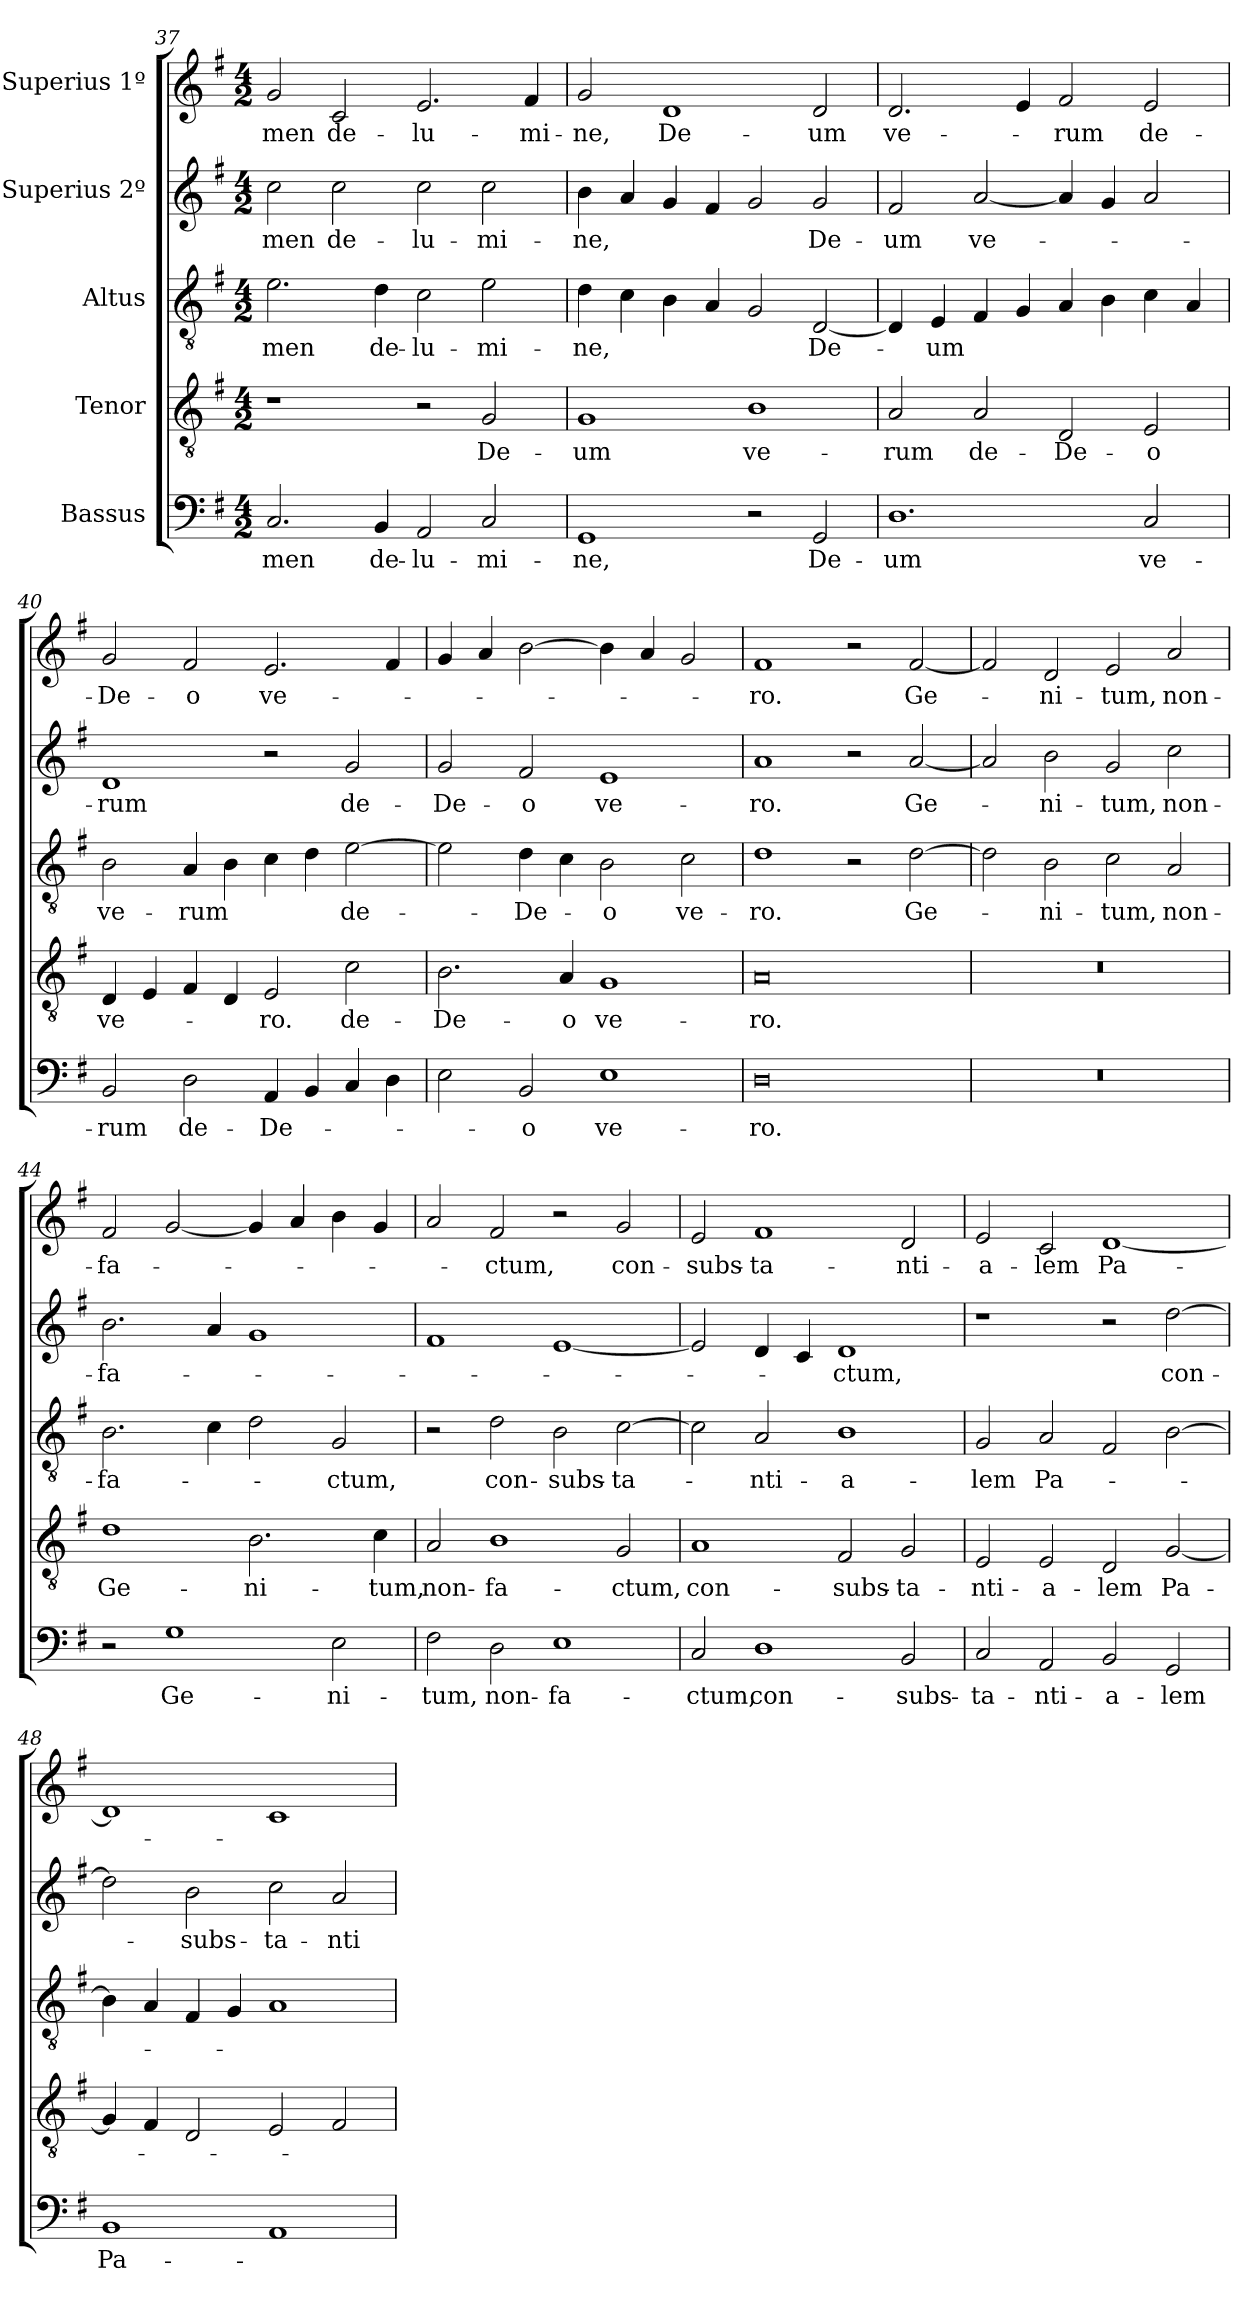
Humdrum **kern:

**kern	**text	**kern	**text	**kern	**text	**kern	**text	**kern	**text
*part5	*part5	*part4	*part4	*part3	*part3	*part2	*part2	*part1	*part1
*staff5	*staff5	*staff4	*staff4	*staff3	*staff3	*staff2	*staff2	*staff1	*staff1
*I"Bassus	*	*I"Tenor	*	*I"Altus	*	*I"Superius 2º	*	*I"Superius 1º	*
*clefF4	*	*clefGv2	*	*clefGv2	*	*clefG2	*	*clefG2	*
*k[f#]	*	*k[f#]	*	*k[f#]	*	*k[f#]	*	*k[f#]	*
*M4/2	*	*M4/2	*	*M4/2	*	*M4/2	*	*M4/2	*
=37	=37	=37	=37	=37	=37	=37	=37	=37	=37
2.C/	-men	1r	.	2.e\	-men	2cc\	-men	2g/	-men
.	.	.	.	.	.	2cc\	de-	2c/	de-
4BB/	de-	.	.	4d\	de-	.	.	.	.
2AA/	lu-	2r	.	2c\	lu-	2cc\	lu-	2.e/	lu-
2C/	-mi-	2G/	De-	2e\	-mi-	2cc\	-mi-	.	.
.	.	.	.	.	.	.	.	4f#/	-mi-
=38	=38	=38	=38	=38	=38	=38	=38	=38	=38
1GG/	-ne,	1G/	-um	4d\	-ne,	4b\	-ne,	2g/	-ne,
.	.	.	.	4c\	.	4a/	.	.	.
.	.	.	.	4B\	.	4g/	.	1d/	De-
.	.	.	.	4A/	.	4f#/	.	.	.
2r	.	1B\	ve-	2G/	.	2g/	.	.	.
2GG/	De-	.	.	[2D/	De-	2g/	De-	2d/	-um
=39	=39	=39	=39	=39	=39	=39	=39	=39	=39
1.D\	-um	2A/	-rum	4D/]	.	2f#/	-um	2.d/	ve-
.	.	.	.	4E/	-um	.	.	.	.
.	.	2A/	de-	4F#/	.	[2a/	ve-	.	.
.	.	.	.	4G/	.	.	.	4e/	.
.	.	2D/	De-	4A/	.	4a/]	.	2f#/	-rum
.	.	.	.	4B\	.	4g/	.	.	.
2C/	ve-	2E/	-o	4c\	.	2a/	.	2e/	de-
.	.	.	.	4A/	.	.	.	.	.
=40	=40	=40	=40	=40	=40	=40	=40	=40	=40
2BB/	-rum	4D/	ve-	2B\	ve-	1d/	-rum	2g/	De-
.	.	4E/	.	.	.	.	.	.	.
2D\	de-	4F#/	.	4A/	-rum	.	.	2f#/	-o
.	.	4D/	.	4B\	.	.	.	.	.
4AA/	De-	2E/	-ro.	4c\	.	2r	.	2.e/	ve-
4BB/	.	.	.	4d\	.	.	.	.	.
4C/	.	2c\	de-	[2e\	de-	2g/	de-	.	.
4D\	.	.	.	.	.	.	.	4f#/	.
=41	=41	=41	=41	=41	=41	=41	=41	=41	=41
2E\	.	2.B\	De-	2e\]	.	2g/	De-	4g/	.
.	.	.	.	.	.	.	.	4a/	.
2BB/	-o	.	.	4d\	De-	2f#/	-o	[2b\	.
.	.	4A/	-o	4c\	.	.	.	.	.
1E\	ve-	1G/	ve-	2B\	-o	1e/	ve-	4b\]	.
.	.	.	.	.	.	.	.	4a/	.
.	.	.	.	2c\	ve-	.	.	2g/	.
=42	=42	=42	=42	=42	=42	=42	=42	=42	=42
0D\	-ro.	0A/	-ro.	1d\	-ro.	1a/	-ro.	1f#/	-ro.
.	.	.	.	2r	.	2r	.	2r	.
.	.	.	.	[2d\	Ge-	[2a/	Ge-	[2f#/	Ge-
=43	=43	=43	=43	=43	=43	=43	=43	=43	=43
0r	.	0r	.	2d\]	.	2a/]	.	2f#/]	.
.	.	.	.	2B\	-ni-	2b\	-ni-	2d/	-ni-
.	.	.	.	2c\	-tum,	2g/	-tum,	2e/	-tum,
.	.	.	.	2A/	non-	2cc\	non-	2a/	non-
=44	=44	=44	=44	=44	=44	=44	=44	=44	=44
2r	.	1d\	Ge-	2.B\	fa-	2.b\	fa-	2f#/	fa-
1G\	Ge-	.	.	.	.	.	.	[2g/	.
.	.	.	.	4c\	.	4a/	.	.	.
.	.	2.B\	-ni-	2d\	.	1g/	.	4g/]	.
.	.	.	.	.	.	.	.	4a/	.
2E\	-ni-	.	.	2G/	-ctum,	.	.	4b\	.
.	.	4c\	-tum,	.	.	.	.	4g/	.
=45	=45	=45	=45	=45	=45	=45	=45	=45	=45
2F#\	-tum,	2A/	non-	2r	.	1f#/	.	2a/	.
2D\	non-	1B\	fa-	2d\	con-	.	.	2f#/	-ctum,
1E\	fa-	.	.	2B\	-subs-	[1e/	.	2r	.
.	.	2G/	-ctum,	[2c\	-ta-	.	.	2g/	con-
=46	=46	=46	=46	=46	=46	=46	=46	=46	=46
2C/	-ctum,	1A/	con-	2c\]	.	2e/]	.	2e/	-subs-
1D\	con-	.	.	2A/	-nti-	4d/	.	1f#/	-ta-
.	.	.	.	.	.	4c/	.	.	.
.	.	2F#/	-subs-	1B\	-a-	1d/	-ctum,	.	.
2BB/	-subs-	2G/	-ta-	.	.	.	.	2d/	-nti-
=47	=47	=47	=47	=47	=47	=47	=47	=47	=47
2C/	-ta-	2E/	-nti-	2G/	-lem	1r	.	2e/	-a-
2AA/	-nti-	2E/	-a-	2A/	Pa-	.	.	2c/	-lem
2BB/	-a-	2D/	-lem	2F#/	.	2r	.	[1d/	Pa-
2GG/	-lem	[2G/	Pa-	[2B\	.	[2dd\	con-	.	.
=48	=48	=48	=48	=48	=48	=48	=48	=48	=48
1BB/	Pa-	4G/]	.	4B\]	.	2dd\]	.	1d/]	.
.	.	4F#/	.	4A/	.	.	.	.	.
.	.	2D/	.	4F#/	.	2b\	-subs-	.	.
.	.	.	.	4G/	.	.	.	.	.
1AA/	.	2E/	.	1A/	.	2cc\	-ta-	1c/	.
.	.	2F#/	.	.	.	2a/	-nti-	.	.
=	=	=	=	=	=	=	=	=	=
*-	*-	*-	*-	*-	*-	*-	*-	*-	*-
